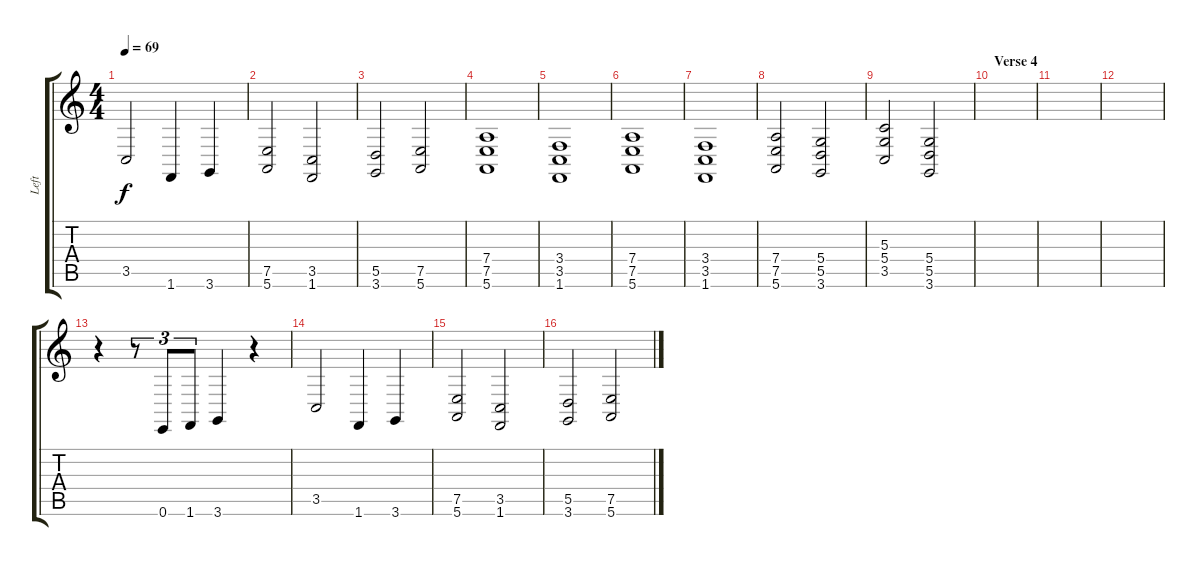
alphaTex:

\track ("Left" "Left") {instrument acousticgrandpiano}
\staff {score tabs}
\tuning (E4 B3 G3 D3 A2 E2) {hide}
\ts (4 4)
\tempo 69
\clef g2
\ks c
3.5.2{dy f} 1.6.4 3.6.4 |
(7.5 5.6).2 (3.5 1.6).2 |
(5.5 3.6).2 (7.5 5.6).2 |
(7.4 7.5 5.6).1 |
(3.4 3.5 1.6).1 |
(7.4 7.5 5.6).1 |
(3.4 3.5 1.6).1 |
(7.4 7.5 5.6).2 (5.4 5.5 3.6).2 |
(5.3 5.4 3.5).2 (5.4 5.5 3.6).2 |
\section ("" "Verse 4")
|
|
|
r.4 r.8{tu (3 2)} 0.6.8{tu (3 2)} 1.6.8{tu (3 2)} 3.6.4 r.4 |
3.5.2 1.6.4 3.6.4 |
(7.5 5.6).2 (3.5 1.6).2 |
(5.5 3.6).2 (7.5 5.6).2
